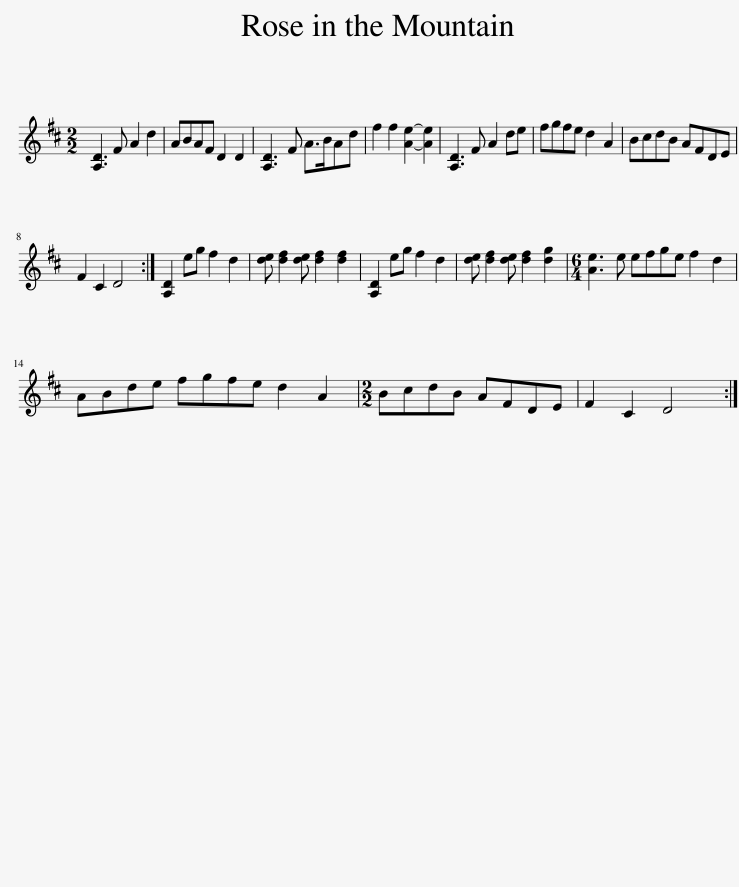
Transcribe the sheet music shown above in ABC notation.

X:1
L:1/8
M:2/2
I:linebreak $
K:D
V:1 treble
V:1
 [A,D]3 F A2 d2 | ABAF D2 D2 | [A,D]3 F A>BAd | f2 f2 [Ae]2- [Ae]2 | [A,D]3 F A2 de | %5
 fgfe d2 A2 | BcdB AFDE |$ F2 C2 D4 :| [A,D]2 eg f2 d2 | [de] [df]2 [de] [df]2 [df]2 | %10
 [A,D]2 eg f2 d2 | [de] [df]2 [de] [df]2 [dg]2 |[M:6/4] [Ae]3 e efge f2 d2 |$ ABde fgfe d2 A2 |[M:2/2] BcdB AFDE | %15
 F2 C2 D4 :| %16
